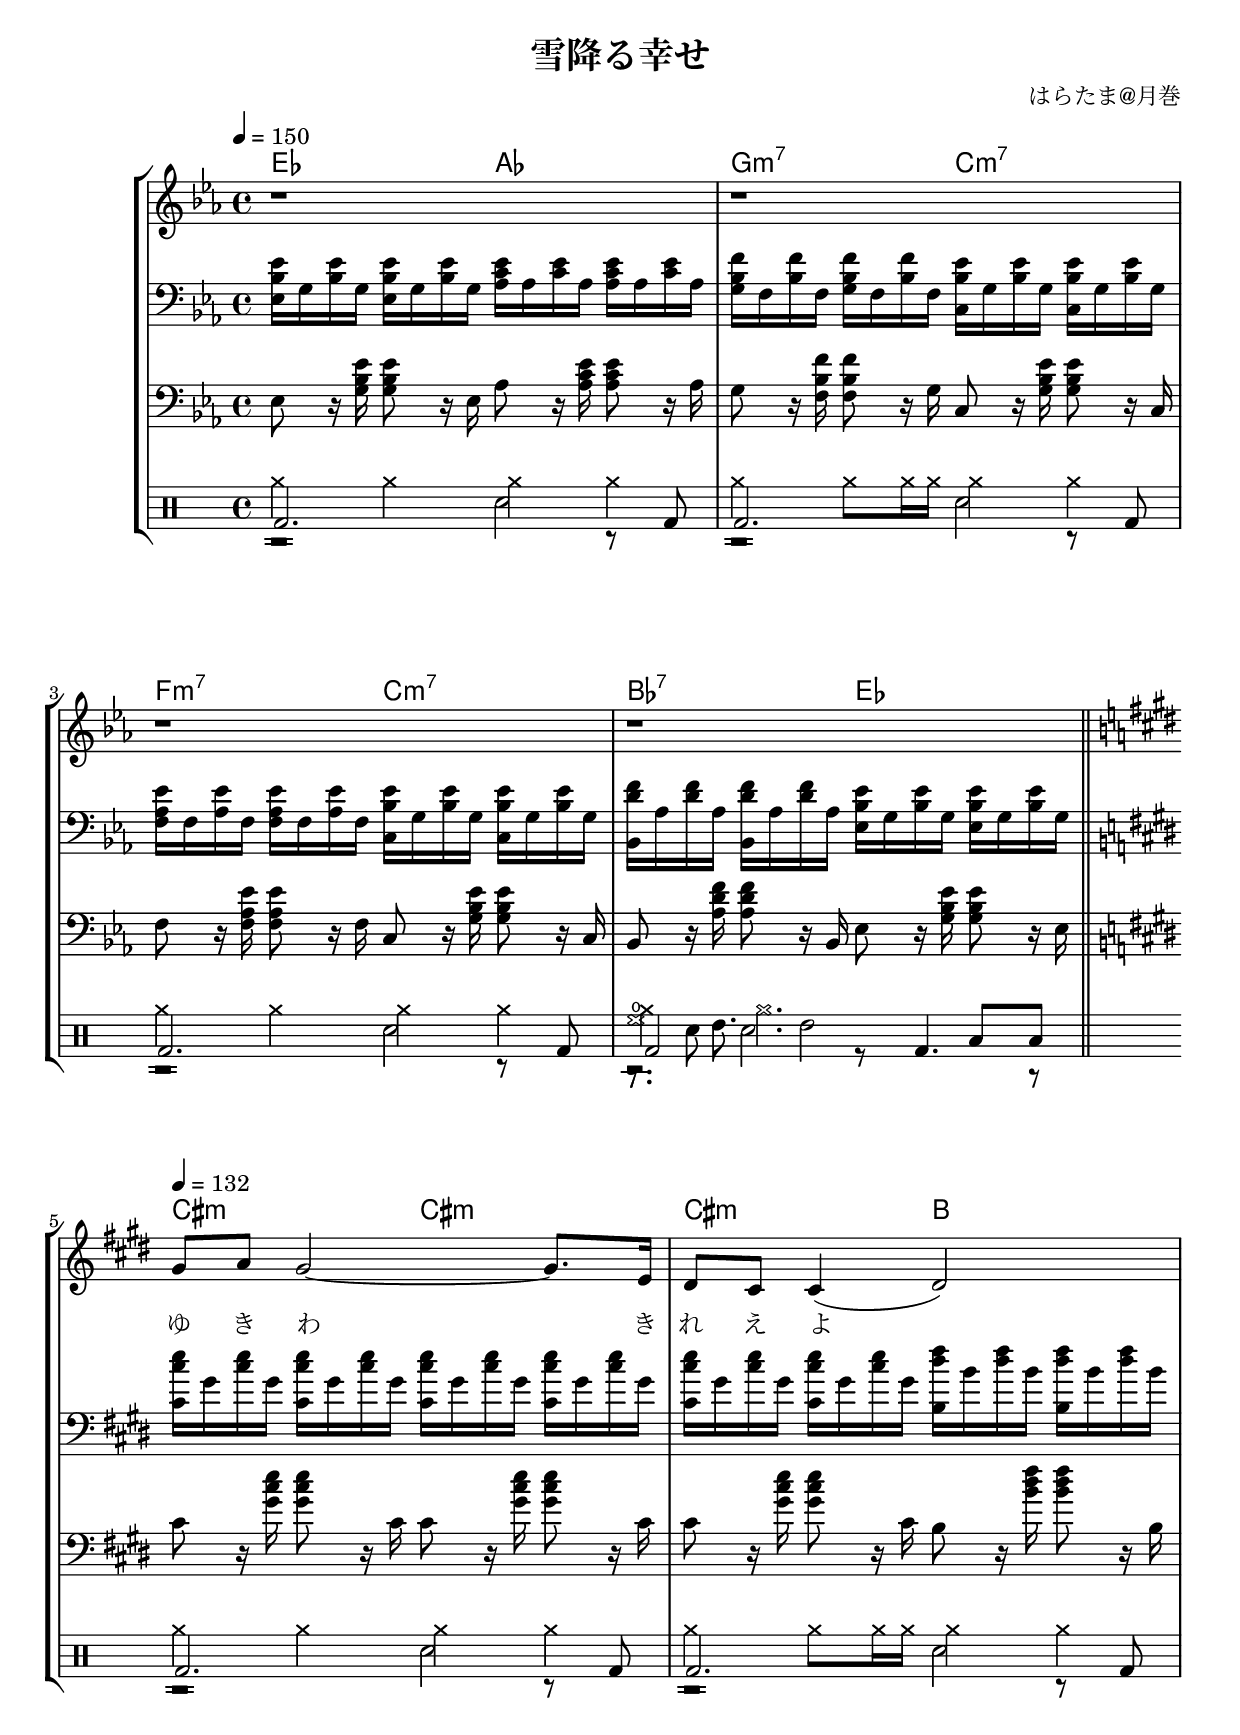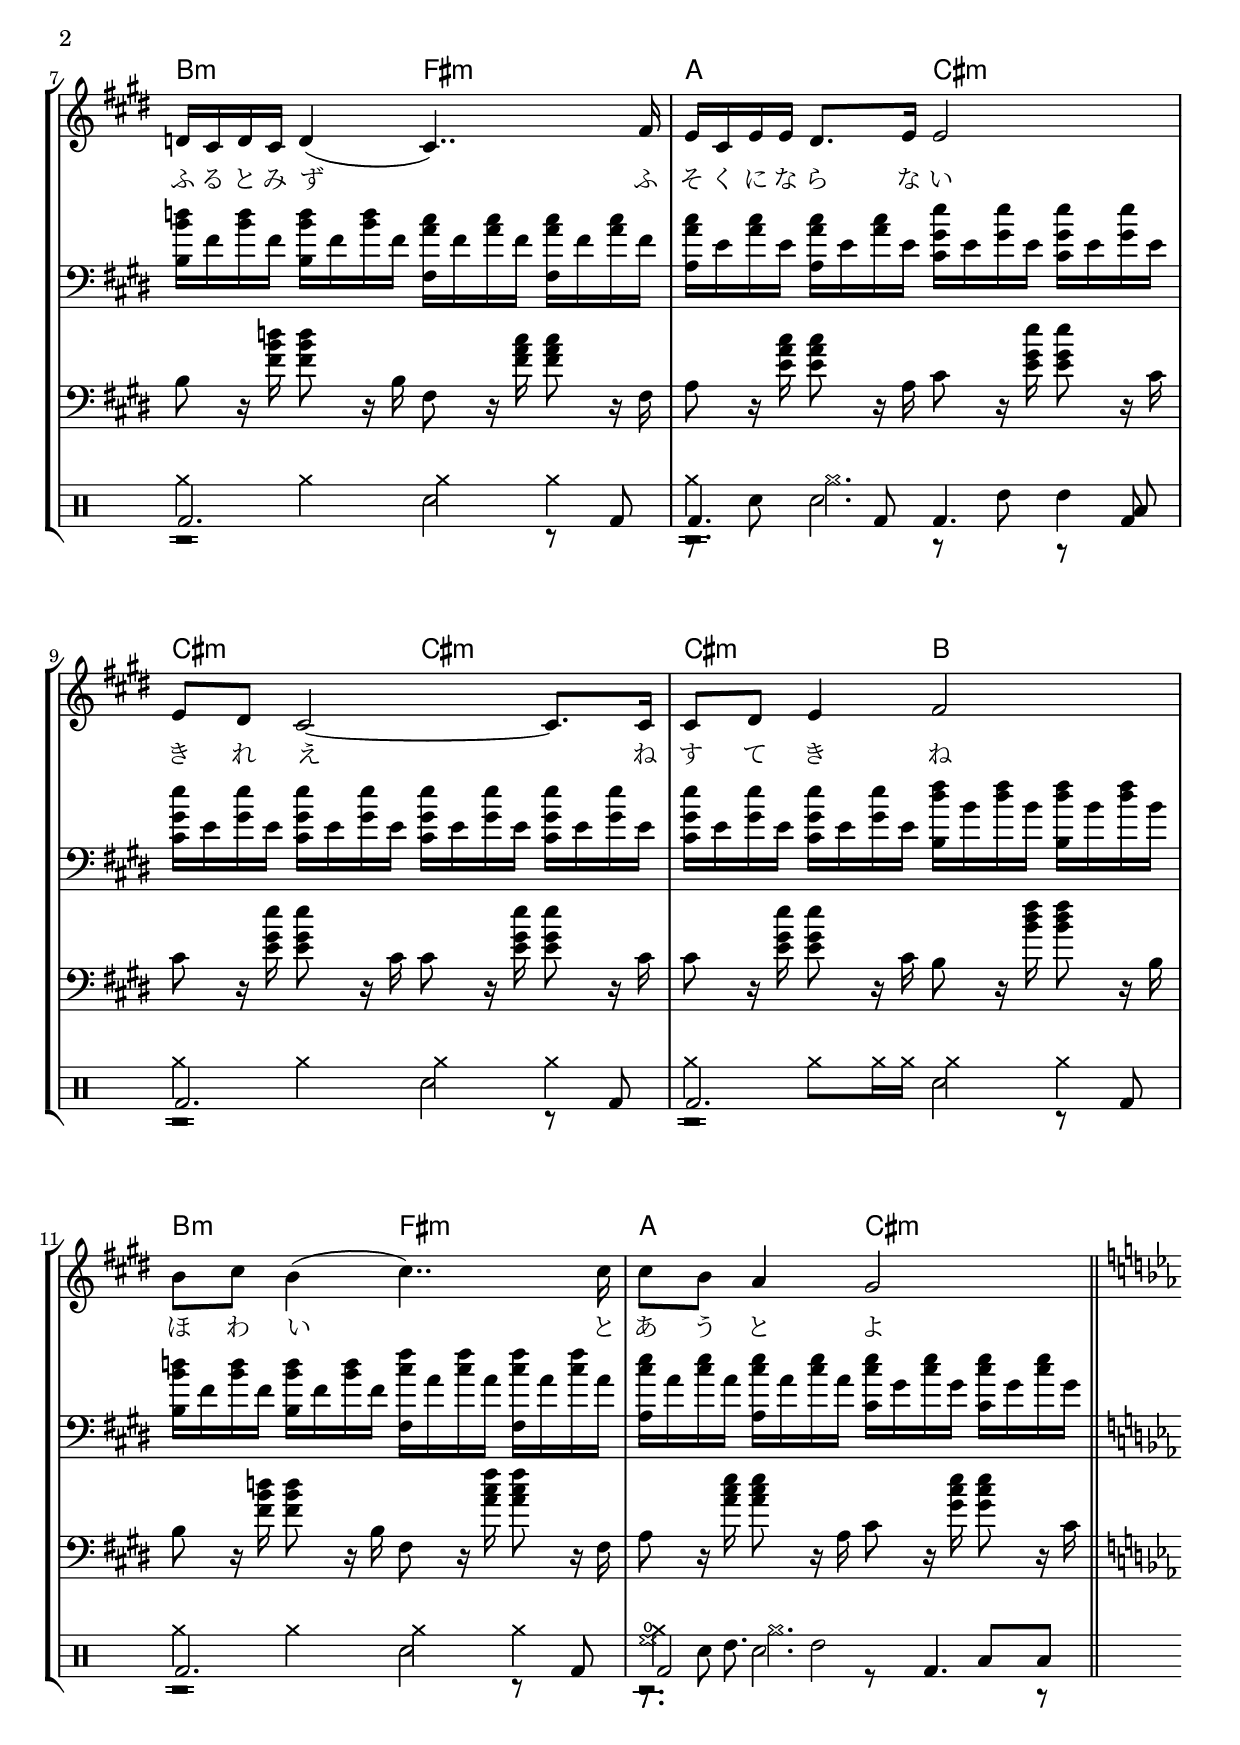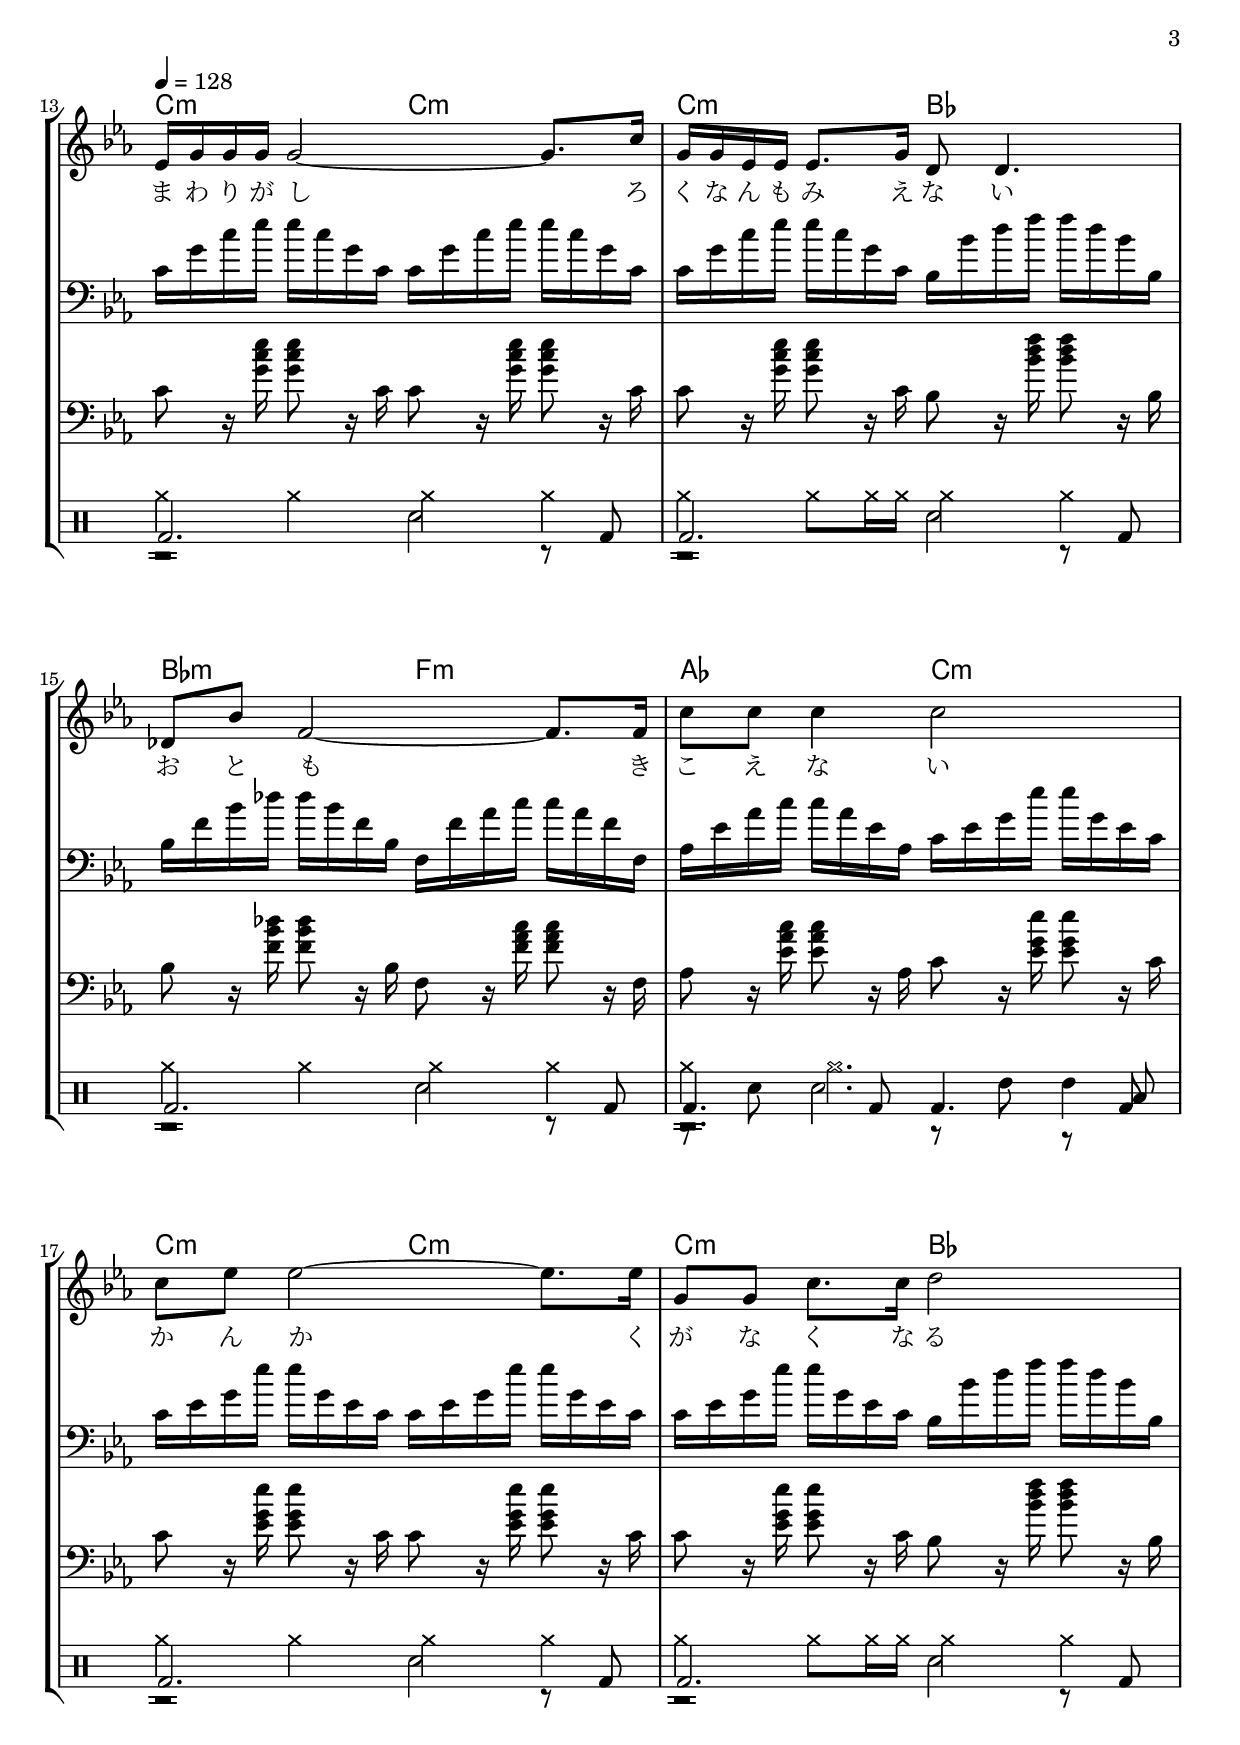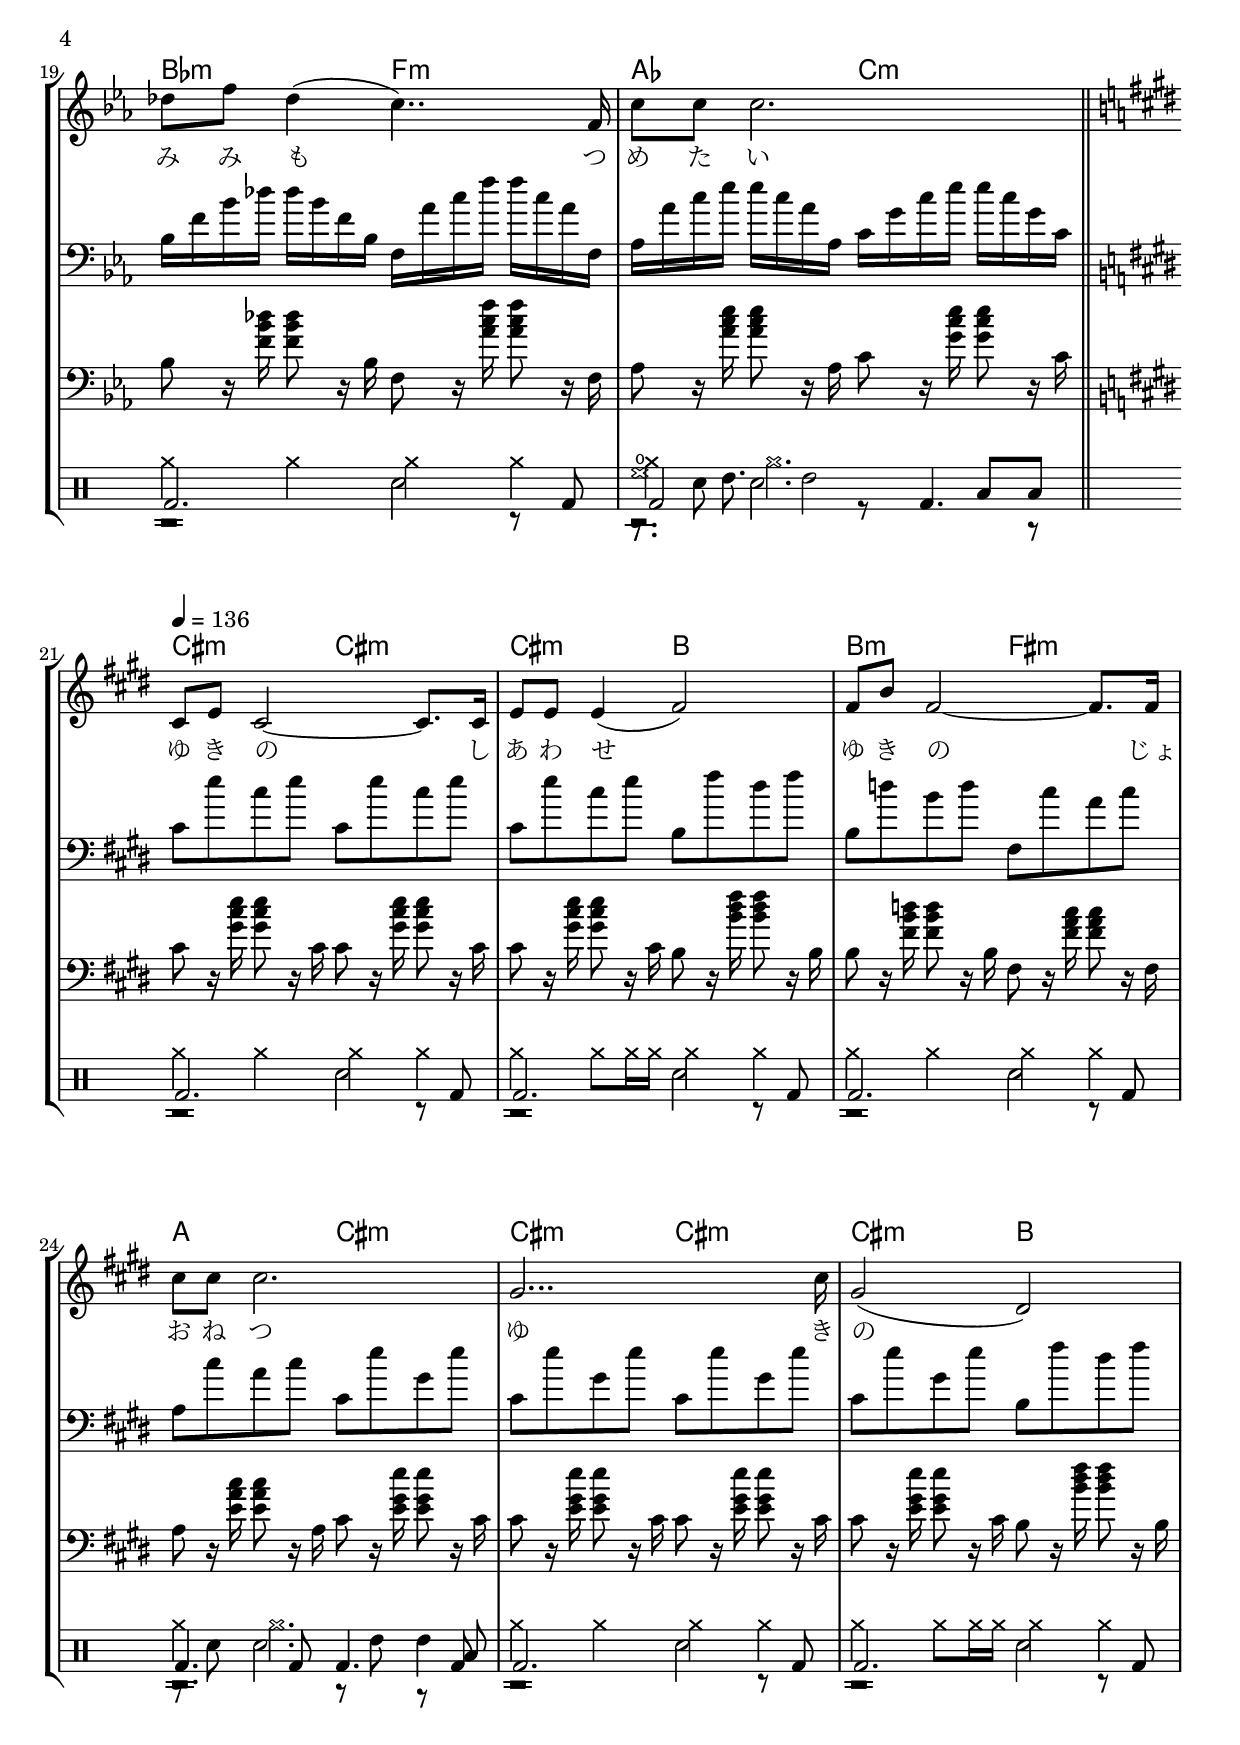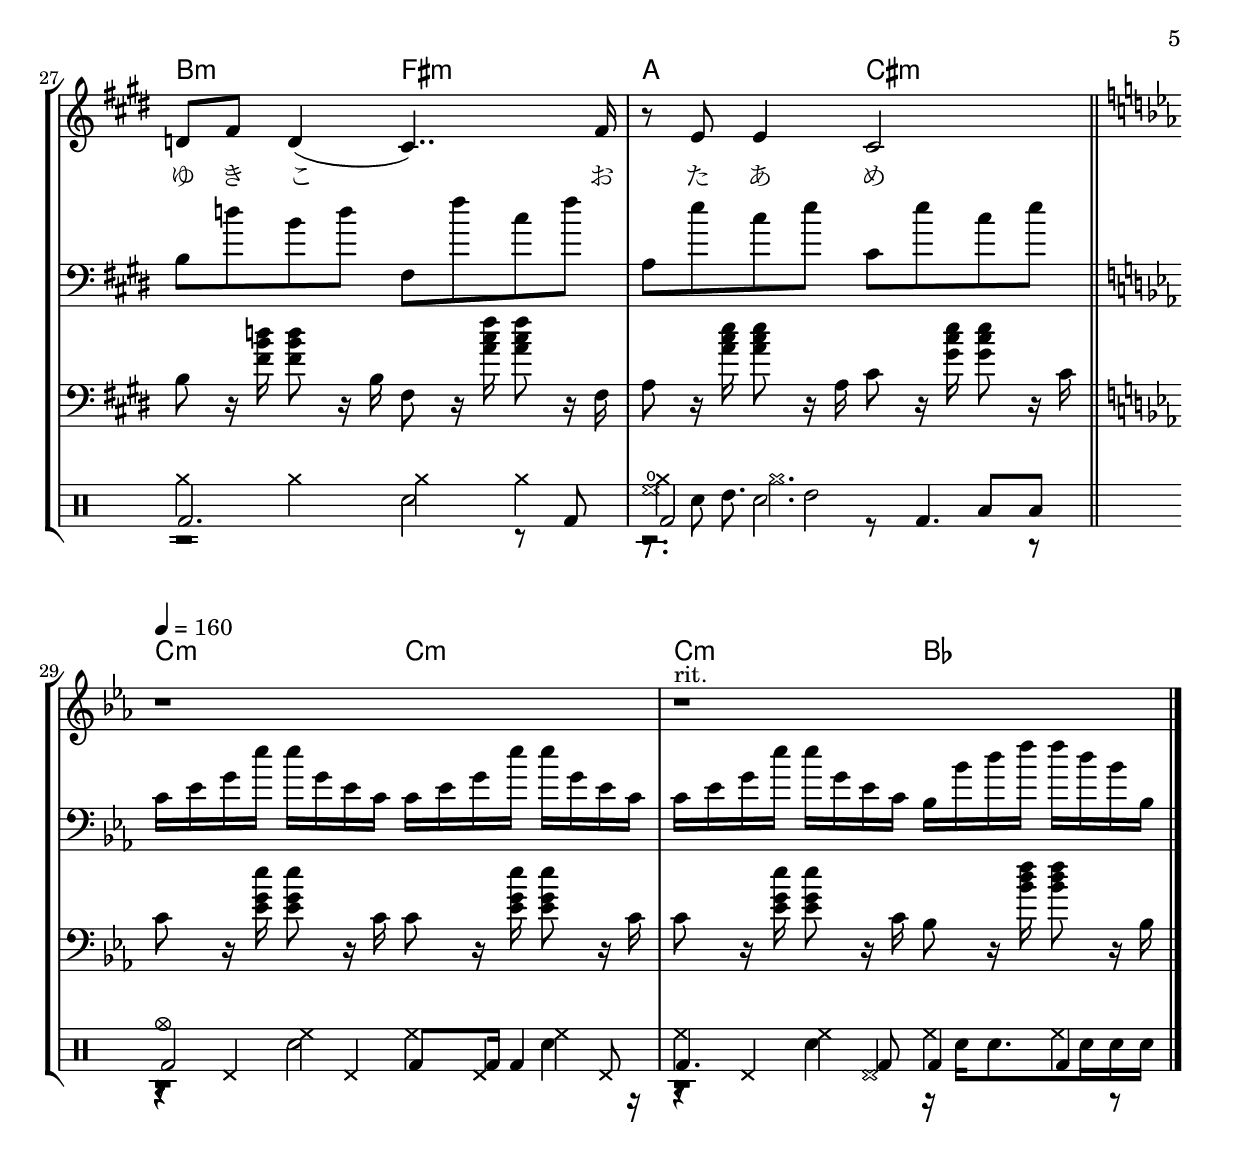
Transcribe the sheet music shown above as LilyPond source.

\version "2.12.1"

\header {
	title = \markup {雪降る幸せ}
	composer = \markup \center-column {はらたま@月巻}
}

harmony = \chordmode {
	es2 as g:min7 c:min7 f:min7 c:min7 bes:7 es 

	cis:m cis:m cis:m b b:m fis:m a cis:m cis:m cis:m cis:m b b:m fis:m a cis:m 

	c:m c:m c:m bes bes:m f:m as c:m c:m c:m c:m bes bes:m f:m as c:m 

	cis:m cis:m cis:m b b:m fis:m a cis:m cis:m cis:m cis:m b b:m fis:m a cis:m 

	c:m c:m c:m bes 
}

melody = {
	\key es \major
	\tempo 4 = 150
	r1 | r1 | r1 | r1   
	\set Staff.midiInstrument = #"fss0.5"
		\key e \major
	\tempo 4 = 132
 gis'8  a'8  gis'2~gis'8.  e'16 
	dis'8  cis'8  cis'4  (dis'2) 
	d'16  cis'16  d'16  cis'16  d'4  (cis'4..)  fis'16 
	e'16  cis'16  e'16  e'16  dis'8.  e'16  e'2 
	e'8  dis'8  cis'2~cis'8.  cis'16 
	cis'8  dis'8  e'4  fis'2 
	b'8  cis''8  b'4  (cis''4..)  cis''16 
	cis''8  b'8  a'4  gis'2
	\set Staff.midiInstrument = #"fss0.5"
		\key es \major
	\tempo 4 = 128
 es'16  g'16  g'16  g'16  g'2~g'8.  c''16 
	g'16  g'16  es'16  es'16  es'8.  g'16  d'8  d'4. 
	des'8  bes'8  f'2~f'8.  f'16 
	c''8  c''8  c''4  c''2 
	c''8  es''8  es''2~es''8.  es''16 
	g'8  g'8  c''8.  c''16  d''2 
	des''8  f''8  des''4  (c''4..)  f'16 
	c''8  c''8  c''2.
	\set Staff.midiInstrument = #"mmi0.38"
		\key e \major
	\tempo 4 = 136
 cis'8  e'8  cis'2~cis'8.  cis'16 
	e'8  e'8  e'4  (fis'2) 
	fis'8  b'8  fis'2~fis'8.  fis'16 
	cis''8  cis''8  cis''2. 
	gis'2...  cis''16 
	gis'2  (dis'2) 
	d'8  fis'8  d'4  (cis'4..)  fis'16 
	r8  e'8  e'4  cis'2
	\key es \major
	\tempo 4 = 160
	r1 | r1^"rit." \bar "|."
}

words = \lyricmode {
	
	ゆ  き  わ  き  れ  え  よ  ふ  る  と  み  ず  ふ  そ  く  に  な  ら  な  い  き  れ  え  ね  す  て  き  ね  ほ  わ  い  と  あ  う  と  よ  
	ま  わ  り  が  し  ろ  く  な  ん  も  み  え  な  い  お  と  も  き  こ  え  な  い  か  ん  か  く  が  な  く  な  る  み  み  も  つ  め  た  い  
	ゆ  き  の  し  あ  わ  せ  ゆ  き  の  じょ  お  ね  つ  ゆ  き  の  ゆ  き  こ  お  た  あ  め  
	
}

tempochange = {
	\tempo 4 = 150
	r1 | r1 | r1 | r1 \bar "||"
	\tempo 4 = 132
	r1 | r1 | r1 | r1 | r1 | r1 | r1 | r1 \bar "||"
	\tempo 4 = 128
	r1 | r1 | r1 | r1 | r1 | r1 | r1 | r1 \bar "||"
	\tempo 4 = 136
	r1 | r1 | r1 | r1 | r1 | r1 | r1 | r1 \bar "||"
	\tempo 4 = 160
	r1 | \tempo 4 = 120 r2 \tempo 4 = 106 r2 \bar "|."
}

mainacc = {
	\clef bass
	\set Staff.midiInstrument = #"Cello"
	\key es \major
	\tempo 4 = 150
	<es bes es'>16 g16 <bes es'>16 g16   <es bes es'>16 g16 <bes es'>16 g16
	<as c' es'>16 as16 <c' es'>16 as16   <as c' es'>16 as16 <c' es'>16 as16
	<g bes f'>16 f16 <bes f'>16 f16   <g bes f'>16 f16 <bes f'>16 f16
	<c bes es'>16 g16 <bes es'>16 g16   <c bes es'>16 g16 <bes es'>16 g16
	<f as es'>16 f16 <as es'>16 f16   <f as es'>16 f16 <as es'>16 f16
	<c bes es'>16 g16 <bes es'>16 g16   <c bes es'>16 g16 <bes es'>16 g16
	<bes, d' f'>16 as16 <d' f'>16 as16   <bes, d' f'>16 as16 <d' f'>16 as16
	<es bes es'>16 g16 <bes es'>16 g16   <es bes es'>16 g16 <bes es'>16 g16
	\bar "||"

	\set Staff.midiInstrument = #"Shakuhachi"
	\key e \major
	\tempo 4 = 132
	<cis' cis'' e''>16 gis'16 <cis'' e''>16 gis'16   <cis' cis'' e''>16 gis'16 <cis'' e''>16 gis'16
	<cis' cis'' e''>16 gis'16 <cis'' e''>16 gis'16   <cis' cis'' e''>16 gis'16 <cis'' e''>16 gis'16
	<cis' cis'' e''>16 gis'16 <cis'' e''>16 gis'16   <cis' cis'' e''>16 gis'16 <cis'' e''>16 gis'16
	<b dis'' fis''>16 b'16 <dis'' fis''>16 b'16   <b dis'' fis''>16 b'16 <dis'' fis''>16 b'16
	<b b' d''>16 fis'16 <b' d''>16 fis'16   <b b' d''>16 fis'16 <b' d''>16 fis'16
	<fis a' cis''>16 fis'16 <a' cis''>16 fis'16   <fis a' cis''>16 fis'16 <a' cis''>16 fis'16
	<a a' cis''>16 e'16 <a' cis''>16 e'16   <a a' cis''>16 e'16 <a' cis''>16 e'16
	<cis' gis' e''>16 e'16 <gis' e''>16 e'16   <cis' gis' e''>16 e'16 <gis' e''>16 e'16
	<cis' gis' e''>16 e'16 <gis' e''>16 e'16   <cis' gis' e''>16 e'16 <gis' e''>16 e'16
	<cis' gis' e''>16 e'16 <gis' e''>16 e'16   <cis' gis' e''>16 e'16 <gis' e''>16 e'16
	<cis' gis' e''>16 e'16 <gis' e''>16 e'16   <cis' gis' e''>16 e'16 <gis' e''>16 e'16
	<b dis'' fis''>16 b'16 <dis'' fis''>16 b'16   <b dis'' fis''>16 b'16 <dis'' fis''>16 b'16
	<b b' d''>16 fis'16 <b' d''>16 fis'16   <b b' d''>16 fis'16 <b' d''>16 fis'16
	<fis cis'' fis''>16 a'16 <cis'' fis''>16 a'16   <fis cis'' fis''>16 a'16 <cis'' fis''>16 a'16
	<a cis'' e''>16 a'16 <cis'' e''>16 a'16   <a cis'' e''>16 a'16 <cis'' e''>16 a'16
	<cis' cis'' e''>16 gis'16 <cis'' e''>16 gis'16   <cis' cis'' e''>16 gis'16 <cis'' e''>16 gis'16
	\bar "||"

	\set Staff.midiInstrument = #"Cello"
	\key es \major
	\tempo 4 = 128
	c'16 g' c'' es'' es'' c'' g' c'
	c'16 g' c'' es'' es'' c'' g' c'
	c'16 g' c'' es'' es'' c'' g' c'
	bes16 bes' d'' f'' f'' d'' bes' bes
	bes16 f' bes' des'' des'' bes' f' bes
	f16 f' as' c'' c'' as' f' f
	as16 es' as' c'' c'' as' es' as
	c'16 es' g' es'' es'' g' es' c'
	c'16 es' g' es'' es'' g' es' c'
	c'16 es' g' es'' es'' g' es' c'
	c'16 es' g' es'' es'' g' es' c'
	bes16 bes' d'' f'' f'' d'' bes' bes
	bes16 f' bes' des'' des'' bes' f' bes
	f16 as' c'' f'' f'' c'' as' f
	as16 as' c'' es'' es'' c'' as' as
	c'16 g' c'' es'' es'' c'' g' c'
	\bar "||"

	\set Staff.midiInstrument = #"Viola"
	\key e \major
	\tempo 4 = 136
	cis'8 e'' cis'' e''
	cis'8 e'' cis'' e''
	cis'8 e'' cis'' e''
	b8 fis'' dis'' fis''
	b8 d'' b' d''
	fis8 cis'' a' cis''
	a8 cis'' a' cis''
	cis'8 e'' gis' e''
	cis'8 e'' gis' e''
	cis'8 e'' gis' e''
	cis'8 e'' gis' e''
	b8 fis'' dis'' fis''
	b8 d'' b' d''
	fis8 fis'' cis'' fis''
	a8 e'' cis'' e''
	cis'8 e'' cis'' e''
	\bar "||"

	\set Staff.midiInstrument = #"FX 1 (rain)"
	\key es \major
	\tempo 4 = 160
	c'16 es' g' es'' es'' g' es' c'
	c'16 es' g' es'' es'' g' es' c'
	c'16 es' g' es'' es'' g' es' c'
	bes16 bes' d'' f'' f'' d'' bes' bes
	\bar "|."
}

subacc = {
	\clef bass
	\set Staff.midiInstrument = #"Lead 1 (square)"
	\key es \major
	\tempo 4 = 150
	es8 r16 <g bes es'>16 <g bes es'>8 r16 es16
	as8 r16 <as c' es'>16 <as c' es'>8 r16 as16
	g8 r16 <f bes f'>16 <f bes f'>8 r16 g16
	c8 r16 <g bes es'>16 <g bes es'>8 r16 c16
	f8 r16 <f as es'>16 <f as es'>8 r16 f16
	c8 r16 <g bes es'>16 <g bes es'>8 r16 c16
	bes,8 r16 <as d' f'>16 <as d' f'>8 r16 bes,16
	es8 r16 <g bes es'>16 <g bes es'>8 r16 es16
	\bar "||"

	\set Staff.midiInstrument = #"String Ensemble 1"
	\key e \major
	\tempo 4 = 132
	cis'8 r16 <gis' cis'' e''>16 <gis' cis'' e''>8 r16 cis'16
	cis'8 r16 <gis' cis'' e''>16 <gis' cis'' e''>8 r16 cis'16
	cis'8 r16 <gis' cis'' e''>16 <gis' cis'' e''>8 r16 cis'16
	b8 r16 <b' dis'' fis''>16 <b' dis'' fis''>8 r16 b16
	b8 r16 <fis' b' d''>16 <fis' b' d''>8 r16 b16
	fis8 r16 <fis' a' cis''>16 <fis' a' cis''>8 r16 fis16
	a8 r16 <e' a' cis''>16 <e' a' cis''>8 r16 a16
	cis'8 r16 <e' gis' e''>16 <e' gis' e''>8 r16 cis'16
	cis'8 r16 <e' gis' e''>16 <e' gis' e''>8 r16 cis'16
	cis'8 r16 <e' gis' e''>16 <e' gis' e''>8 r16 cis'16
	cis'8 r16 <e' gis' e''>16 <e' gis' e''>8 r16 cis'16
	b8 r16 <b' dis'' fis''>16 <b' dis'' fis''>8 r16 b16
	b8 r16 <fis' b' d''>16 <fis' b' d''>8 r16 b16
	fis8 r16 <a' cis'' fis''>16 <a' cis'' fis''>8 r16 fis16
	a8 r16 <a' cis'' e''>16 <a' cis'' e''>8 r16 a16
	cis'8 r16 <gis' cis'' e''>16 <gis' cis'' e''>8 r16 cis'16
	\bar "||"

	\set Staff.midiInstrument = #"Synth Voice"
	\key es \major
	\tempo 4 = 128
	c'8 r16 <g' c'' es''>16 <g' c'' es''>8 r16 c'16
	c'8 r16 <g' c'' es''>16 <g' c'' es''>8 r16 c'16
	c'8 r16 <g' c'' es''>16 <g' c'' es''>8 r16 c'16
	bes8 r16 <bes' d'' f''>16 <bes' d'' f''>8 r16 bes16
	bes8 r16 <f' bes' des''>16 <f' bes' des''>8 r16 bes16
	f8 r16 <f' as' c''>16 <f' as' c''>8 r16 f16
	as8 r16 <es' as' c''>16 <es' as' c''>8 r16 as16
	c'8 r16 <es' g' es''>16 <es' g' es''>8 r16 c'16
	c'8 r16 <es' g' es''>16 <es' g' es''>8 r16 c'16
	c'8 r16 <es' g' es''>16 <es' g' es''>8 r16 c'16
	c'8 r16 <es' g' es''>16 <es' g' es''>8 r16 c'16
	bes8 r16 <bes' d'' f''>16 <bes' d'' f''>8 r16 bes16
	bes8 r16 <f' bes' des''>16 <f' bes' des''>8 r16 bes16
	f8 r16 <as' c'' f''>16 <as' c'' f''>8 r16 f16
	as8 r16 <as' c'' es''>16 <as' c'' es''>8 r16 as16
	c'8 r16 <g' c'' es''>16 <g' c'' es''>8 r16 c'16
	\bar "||"

	\set Staff.midiInstrument = #"FX 1 (rain)"
	\key e \major
	\tempo 4 = 136
	cis'8 r16 <gis' cis'' e''>16 <gis' cis'' e''>8 r16 cis'16
	cis'8 r16 <gis' cis'' e''>16 <gis' cis'' e''>8 r16 cis'16
	cis'8 r16 <gis' cis'' e''>16 <gis' cis'' e''>8 r16 cis'16
	b8 r16 <b' dis'' fis''>16 <b' dis'' fis''>8 r16 b16
	b8 r16 <fis' b' d''>16 <fis' b' d''>8 r16 b16
	fis8 r16 <fis' a' cis''>16 <fis' a' cis''>8 r16 fis16
	a8 r16 <e' a' cis''>16 <e' a' cis''>8 r16 a16
	cis'8 r16 <e' gis' e''>16 <e' gis' e''>8 r16 cis'16
	cis'8 r16 <e' gis' e''>16 <e' gis' e''>8 r16 cis'16
	cis'8 r16 <e' gis' e''>16 <e' gis' e''>8 r16 cis'16
	cis'8 r16 <e' gis' e''>16 <e' gis' e''>8 r16 cis'16
	b8 r16 <b' dis'' fis''>16 <b' dis'' fis''>8 r16 b16
	b8 r16 <fis' b' d''>16 <fis' b' d''>8 r16 b16
	fis8 r16 <a' cis'' fis''>16 <a' cis'' fis''>8 r16 fis16
	a8 r16 <a' cis'' e''>16 <a' cis'' e''>8 r16 a16
	cis'8 r16 <gis' cis'' e''>16 <gis' cis'' e''>8 r16 cis'16
	\bar "||"

	\set Staff.midiInstrument = #"FX 1 (rain)"
	\key es \major
	\tempo 4 = 160
	c'8 r16 <es' g' es''>16 <es' g' es''>8 r16 c'16
	c'8 r16 <es' g' es''>16 <es' g' es''>8 r16 c'16
	c'8 r16 <es' g' es''>16 <es' g' es''>8 r16 c'16
	bes8 r16 <bes' d'' f''>16 <bes' d'' f''>8 r16 bes16
	\bar "|."
}

percA = {
	\drummode {
	cymr4 cymr4 cymr4 cymr4  |cymr4 cymr8 cymr16 cymr16 cymr4 cymr4  |cymr4 cymr4 cymr4 cymr4  |cymr4 cymr2.  \bar "||"
	cymr4 cymr4 cymr4 cymr4  |cymr4 cymr8 cymr16 cymr16 cymr4 cymr4  |cymr4 cymr4 cymr4 cymr4  |cymr4 cymr2.  |cymr4 cymr4 cymr4 cymr4  |cymr4 cymr8 cymr16 cymr16 cymr4 cymr4  |cymr4 cymr4 cymr4 cymr4  |cymr4 cymr2.  \bar "||"
	cymr4 cymr4 cymr4 cymr4  |cymr4 cymr8 cymr16 cymr16 cymr4 cymr4  |cymr4 cymr4 cymr4 cymr4  |cymr4 cymr2.  |cymr4 cymr4 cymr4 cymr4  |cymr4 cymr8 cymr16 cymr16 cymr4 cymr4  |cymr4 cymr4 cymr4 cymr4  |cymr4 cymr2.  \bar "||"
	cymr4 cymr4 cymr4 cymr4  |cymr4 cymr8 cymr16 cymr16 cymr4 cymr4  |cymr4 cymr4 cymr4 cymr4  |cymr4 cymr2.  |cymr4 cymr4 cymr4 cymr4  |cymr4 cymr8 cymr16 cymr16 cymr4 cymr4  |cymr4 cymr4 cymr4 cymr4  |cymr4 cymr2.  \bar "||"
	r4 hh4 hh4 hh4  |hh4 hh4 hh4 hh4  \bar "|."
	}
}

percB = {
	\drummode {
	r2 sn2  |r2 sn2  |r2 sn2  |r8 sn8 sn2.  \bar "||"
	r2 sn2  |r2 sn2  |r2 sn2  |r8 sn8 sn2.  |r2 sn2  |r2 sn2  |r2 sn2  |r8 sn8 sn2.  \bar "||"
	r2 sn2  |r2 sn2  |r2 sn2  |r8 sn8 sn2.  |r2 sn2  |r2 sn2  |r2 sn2  |r8 sn8 sn2.  \bar "||"
	r2 sn2  |r2 sn2  |r2 sn2  |r8 sn8 sn2.  |r2 sn2  |r2 sn2  |r2 sn2  |r8 sn8 sn2.  \bar "||"
	r8 hhp4 hhp4 hhp4 hhp8  |r8 hhp4 hhp2 r8  \bar "|."
	}
}

percC = {
	\drummode {
	bd2. r8 bd8  |bd2. r8 bd8  |bd2. r8 bd8  |bd2 r8 bd4.  \bar "||"
	bd2. r8 bd8  |bd2. r8 bd8  |bd2. r8 bd8  |bd4. bd8 bd4. bd8  |bd2. r8 bd8  |bd2. r8 bd8  |bd2. r8 bd8  |bd2 r8 bd4.  \bar "||"
	bd2. r8 bd8  |bd2. r8 bd8  |bd2. r8 bd8  |bd4. bd8 bd4. bd8  |bd2. r8 bd8  |bd2. r8 bd8  |bd2. r8 bd8  |bd2 r8 bd4.  \bar "||"
	bd2. r8 bd8  |bd2. r8 bd8  |bd2. r8 bd8  |bd4. bd8 bd4. bd8  |bd2. r8 bd8  |bd2. r8 bd8  |bd2. r8 bd8  |bd2 r8 bd4.  \bar "||"
	r4 sn2 sn4  |r4 sn4 r16 sn16 sn8. sn16 sn16 sn16  \bar "|."
	}
}

percD = {
	\drummode {
	r1 |r1 |r1 |r8. tommh8. tommh2 r8  \bar "||"
	r1 |r1 |r1 |r2 r8 tommh8 tommh4  |r1 |r1 |r1 |r8. tommh8. tommh2 r8  \bar "||"
	r1 |r1 |r1 |r2 r8 tommh8 tommh4  |r1 |r1 |r1 |r8. tommh8. tommh2 r8  \bar "||"
	r1 |r1 |r1 |r2 r8 tommh8 tommh4  |r1 |r1 |r1 |r8. tommh8. tommh2 r8  \bar "||"
	bd2 bd8 bd16 bd4 r16  |bd4. bd8 bd4 bd4  \bar "|."
	}
}

percE = {
	\drummode {
	r1 |r1 |r1 |r2. toml8 toml8  \bar "||"
	r1 |r1 |r1 |r2. r8 toml8  |r1 |r1 |r1 |r2. toml8 toml8  \bar "||"
	r1 |r1 |r1 |r2. r8 toml8  |r1 |r1 |r1 |r2. toml8 toml8  \bar "||"
	r1 |r1 |r1 |r2. r8 toml8  |r1 |r1 |r1 |r2. toml8 toml8  \bar "||"
	cymc1  |r1 \bar "|."
	}
}

percF = {
	\drummode {
	r1 |r1 |r1 |hho1  \bar "||"
	r1 |r1 |r1 |r1 |r1 |r1 |r1 |hho1  \bar "||"
	r1 |r1 |r1 |r1 |r1 |r1 |r1 |hho1  \bar "||"
	r1 |r1 |r1 |r1 |r1 |r1 |r1 |hho1  \bar "||"
	r1 | r1 \bar "|."
	}
}

\score {
	<<
		\new StaffGroup <<
			\new ChordNames {\harmony}
			\new Voice = "melody" {\melody}
			\new Lyrics \lyricsto "melody" \words
			\new Staff = "mainacc" {\mainacc}
			\new Staff = "subacc" {\subacc}
			\new DrumStaff <<
				\new DrumVoice {\percA}
				\new DrumVoice {\percB}
				\new DrumVoice {\percC}
				\new DrumVoice {\percD}
				\new DrumVoice {\percE}
				\new DrumVoice {\percF}
			>>
		>>
	>>
	\layout { }
}
